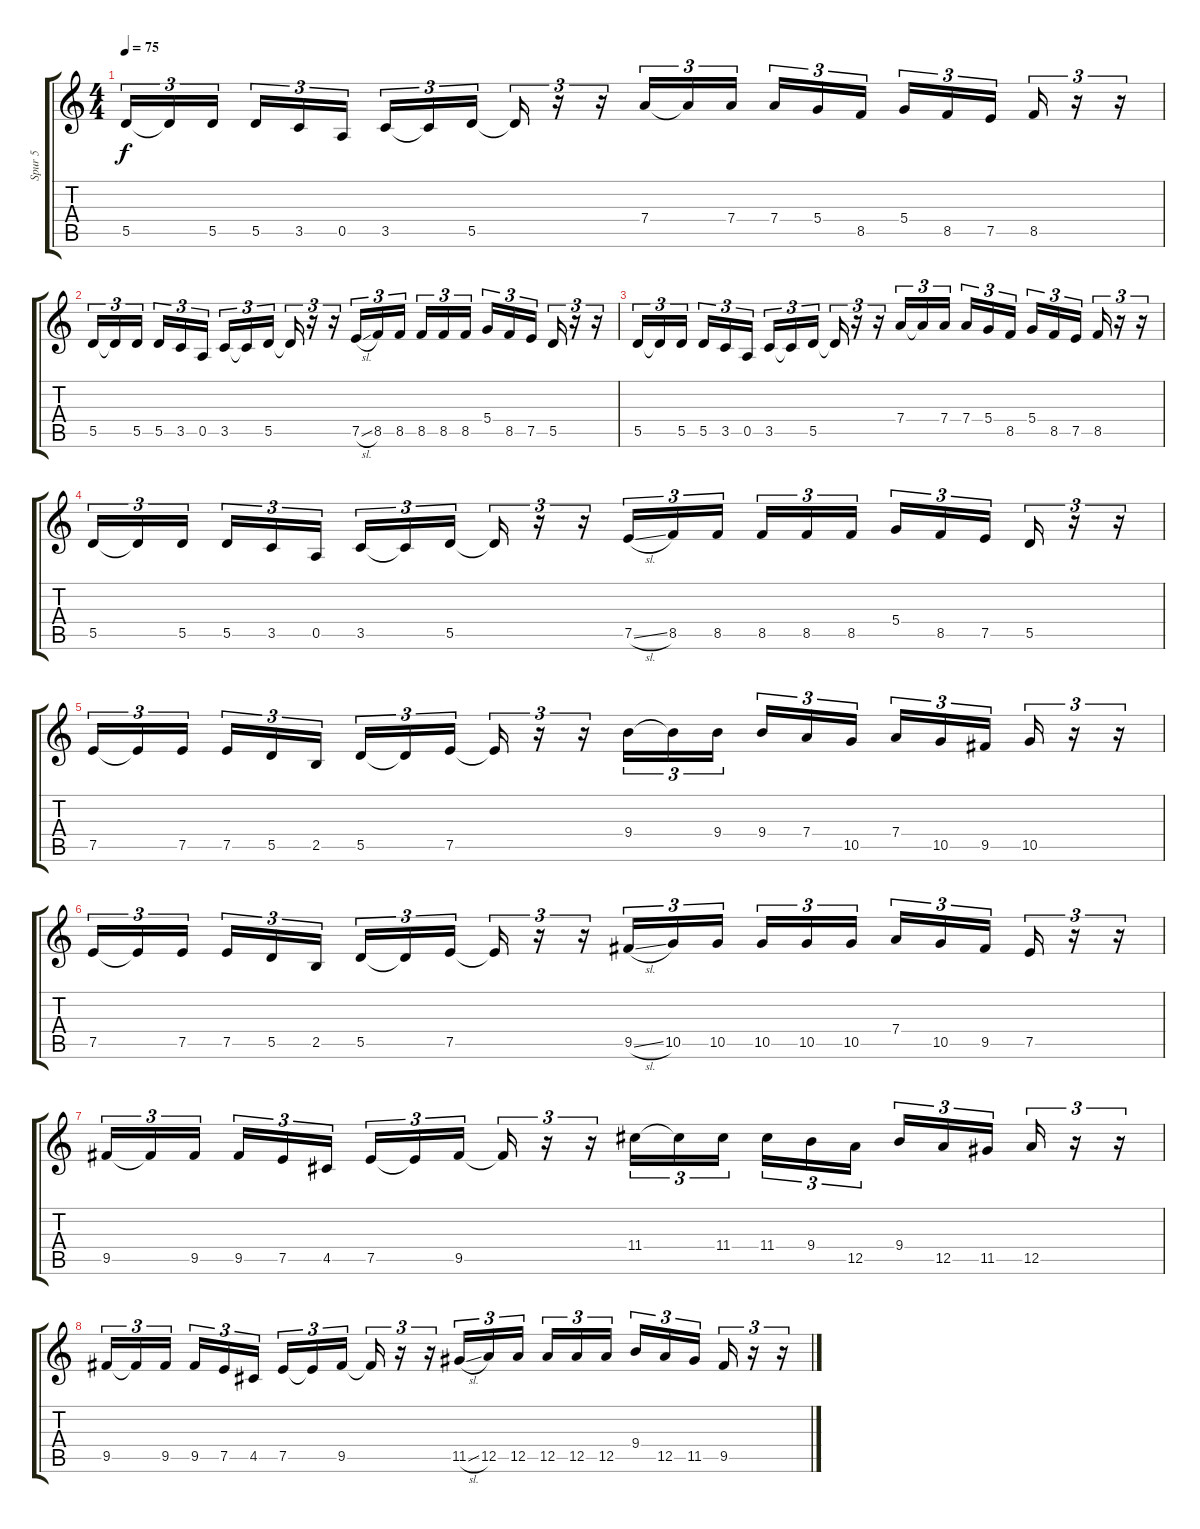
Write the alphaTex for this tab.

\track ("Spur 5" "Spur 5") {instrument distortionguitar}
\staff {score tabs}
\tuning (E4 B3 G3 D3 A2 E2) {hide}
\ts (4 4)
\tempo 75
\clef g2
\ks c
5.5.16{tu (3 2) dy f} 5.5{t}.16{tu (3 2)} 5.5.16{tu (3 2)} 5.5.16{tu (3 2)} 3.5.16{tu (3 2)} 0.5.16{tu (3 2)} 3.5.16{tu (3 2)} 3.5{t}.16{tu (3 2)} 5.5.16{tu (3 2)} 5.5{t}.16{tu (3 2)} r.16{tu (3 2)} r.16{tu (3 2)} 7.4.16{tu (3 2)} 7.4{t}.16{tu (3 2)} 7.4.16{tu (3 2)} 7.4.16{tu (3 2)} 5.4.16{tu (3 2)} 8.5.16{tu (3 2)} 5.4.16{tu (3 2)} 8.5.16{tu (3 2)} 7.5.16{tu (3 2)} 8.5.16{tu (3 2)} r.16{tu (3 2)} r.16{tu (3 2)} |
5.5.16{tu (3 2)} 5.5{t}.16{tu (3 2)} 5.5.16{tu (3 2)} 5.5.16{tu (3 2)} 3.5.16{tu (3 2)} 0.5.16{tu (3 2)} 3.5.16{tu (3 2)} 3.5{t}.16{tu (3 2)} 5.5.16{tu (3 2)} 5.5{t}.16{tu (3 2)} r.16{tu (3 2)} r.16{tu (3 2)} 7.5{sl}.16{tu (3 2)} 8.5.16{tu (3 2)} 8.5.16{tu (3 2)} 8.5.16{tu (3 2)} 8.5.16{tu (3 2)} 8.5.16{tu (3 2)} 5.4.16{tu (3 2)} 8.5.16{tu (3 2)} 7.5.16{tu (3 2)} 5.5.16{tu (3 2)} r.16{tu (3 2)} r.16{tu (3 2)} |
5.5.16{tu (3 2)} 5.5{t}.16{tu (3 2)} 5.5.16{tu (3 2)} 5.5.16{tu (3 2)} 3.5.16{tu (3 2)} 0.5.16{tu (3 2)} 3.5.16{tu (3 2)} 3.5{t}.16{tu (3 2)} 5.5.16{tu (3 2)} 5.5{t}.16{tu (3 2)} r.16{tu (3 2)} r.16{tu (3 2)} 7.4.16{tu (3 2)} 7.4{t}.16{tu (3 2)} 7.4.16{tu (3 2)} 7.4.16{tu (3 2)} 5.4.16{tu (3 2)} 8.5.16{tu (3 2)} 5.4.16{tu (3 2)} 8.5.16{tu (3 2)} 7.5.16{tu (3 2)} 8.5.16{tu (3 2)} r.16{tu (3 2)} r.16{tu (3 2)} |
5.5.16{tu (3 2)} 5.5{t}.16{tu (3 2)} 5.5.16{tu (3 2)} 5.5.16{tu (3 2)} 3.5.16{tu (3 2)} 0.5.16{tu (3 2)} 3.5.16{tu (3 2)} 3.5{t}.16{tu (3 2)} 5.5.16{tu (3 2)} 5.5{t}.16{tu (3 2)} r.16{tu (3 2)} r.16{tu (3 2)} 7.5{sl}.16{tu (3 2)} 8.5.16{tu (3 2)} 8.5.16{tu (3 2)} 8.5.16{tu (3 2)} 8.5.16{tu (3 2)} 8.5.16{tu (3 2)} 5.4.16{tu (3 2)} 8.5.16{tu (3 2)} 7.5.16{tu (3 2)} 5.5.16{tu (3 2)} r.16{tu (3 2)} r.16{tu (3 2)} |
7.5.16{tu (3 2)} 7.5{t}.16{tu (3 2)} 7.5.16{tu (3 2)} 7.5.16{tu (3 2)} 5.5.16{tu (3 2)} 2.5.16{tu (3 2)} 5.5.16{tu (3 2)} 5.5{t}.16{tu (3 2)} 7.5.16{tu (3 2)} 7.5{t}.16{tu (3 2)} r.16{tu (3 2)} r.16{tu (3 2)} 9.4.16{tu (3 2)} 9.4{t}.16{tu (3 2)} 9.4.16{tu (3 2)} 9.4.16{tu (3 2)} 7.4.16{tu (3 2)} 10.5.16{tu (3 2)} 7.4.16{tu (3 2)} 10.5.16{tu (3 2)} 9.5.16{tu (3 2)} 10.5.16{tu (3 2)} r.16{tu (3 2)} r.16{tu (3 2)} |
7.5.16{tu (3 2)} 7.5{t}.16{tu (3 2)} 7.5.16{tu (3 2)} 7.5.16{tu (3 2)} 5.5.16{tu (3 2)} 2.5.16{tu (3 2)} 5.5.16{tu (3 2)} 5.5{t}.16{tu (3 2)} 7.5.16{tu (3 2)} 7.5{t}.16{tu (3 2)} r.16{tu (3 2)} r.16{tu (3 2)} 9.5{sl}.16{tu (3 2)} 10.5.16{tu (3 2)} 10.5.16{tu (3 2)} 10.5.16{tu (3 2)} 10.5.16{tu (3 2)} 10.5.16{tu (3 2)} 7.4.16{tu (3 2)} 10.5.16{tu (3 2)} 9.5.16{tu (3 2)} 7.5.16{tu (3 2)} r.16{tu (3 2)} r.16{tu (3 2)} |
9.5.16{tu (3 2)} 9.5{t}.16{tu (3 2)} 9.5.16{tu (3 2)} 9.5.16{tu (3 2)} 7.5.16{tu (3 2)} 4.5.16{tu (3 2)} 7.5.16{tu (3 2)} 7.5{t}.16{tu (3 2)} 9.5.16{tu (3 2)} 9.5{t}.16{tu (3 2)} r.16{tu (3 2)} r.16{tu (3 2)} 11.4.16{tu (3 2)} 11.4{t}.16{tu (3 2)} 11.4.16{tu (3 2)} 11.4.16{tu (3 2)} 9.4.16{tu (3 2)} 12.5.16{tu (3 2)} 9.4.16{tu (3 2)} 12.5.16{tu (3 2)} 11.5.16{tu (3 2)} 12.5.16{tu (3 2)} r.16{tu (3 2)} r.16{tu (3 2)} |
9.5.16{tu (3 2)} 9.5{t}.16{tu (3 2)} 9.5.16{tu (3 2)} 9.5.16{tu (3 2)} 7.5.16{tu (3 2)} 4.5.16{tu (3 2)} 7.5.16{tu (3 2)} 7.5{t}.16{tu (3 2)} 9.5.16{tu (3 2)} 9.5{t}.16{tu (3 2)} r.16{tu (3 2)} r.16{tu (3 2)} 11.5{sl}.16{tu (3 2)} 12.5.16{tu (3 2)} 12.5.16{tu (3 2)} 12.5.16{tu (3 2)} 12.5.16{tu (3 2)} 12.5.16{tu (3 2)} 9.4.16{tu (3 2)} 12.5.16{tu (3 2)} 11.5.16{tu (3 2)} 9.5.16{tu (3 2)} r.16{tu (3 2)} r.16{tu (3 2)}
